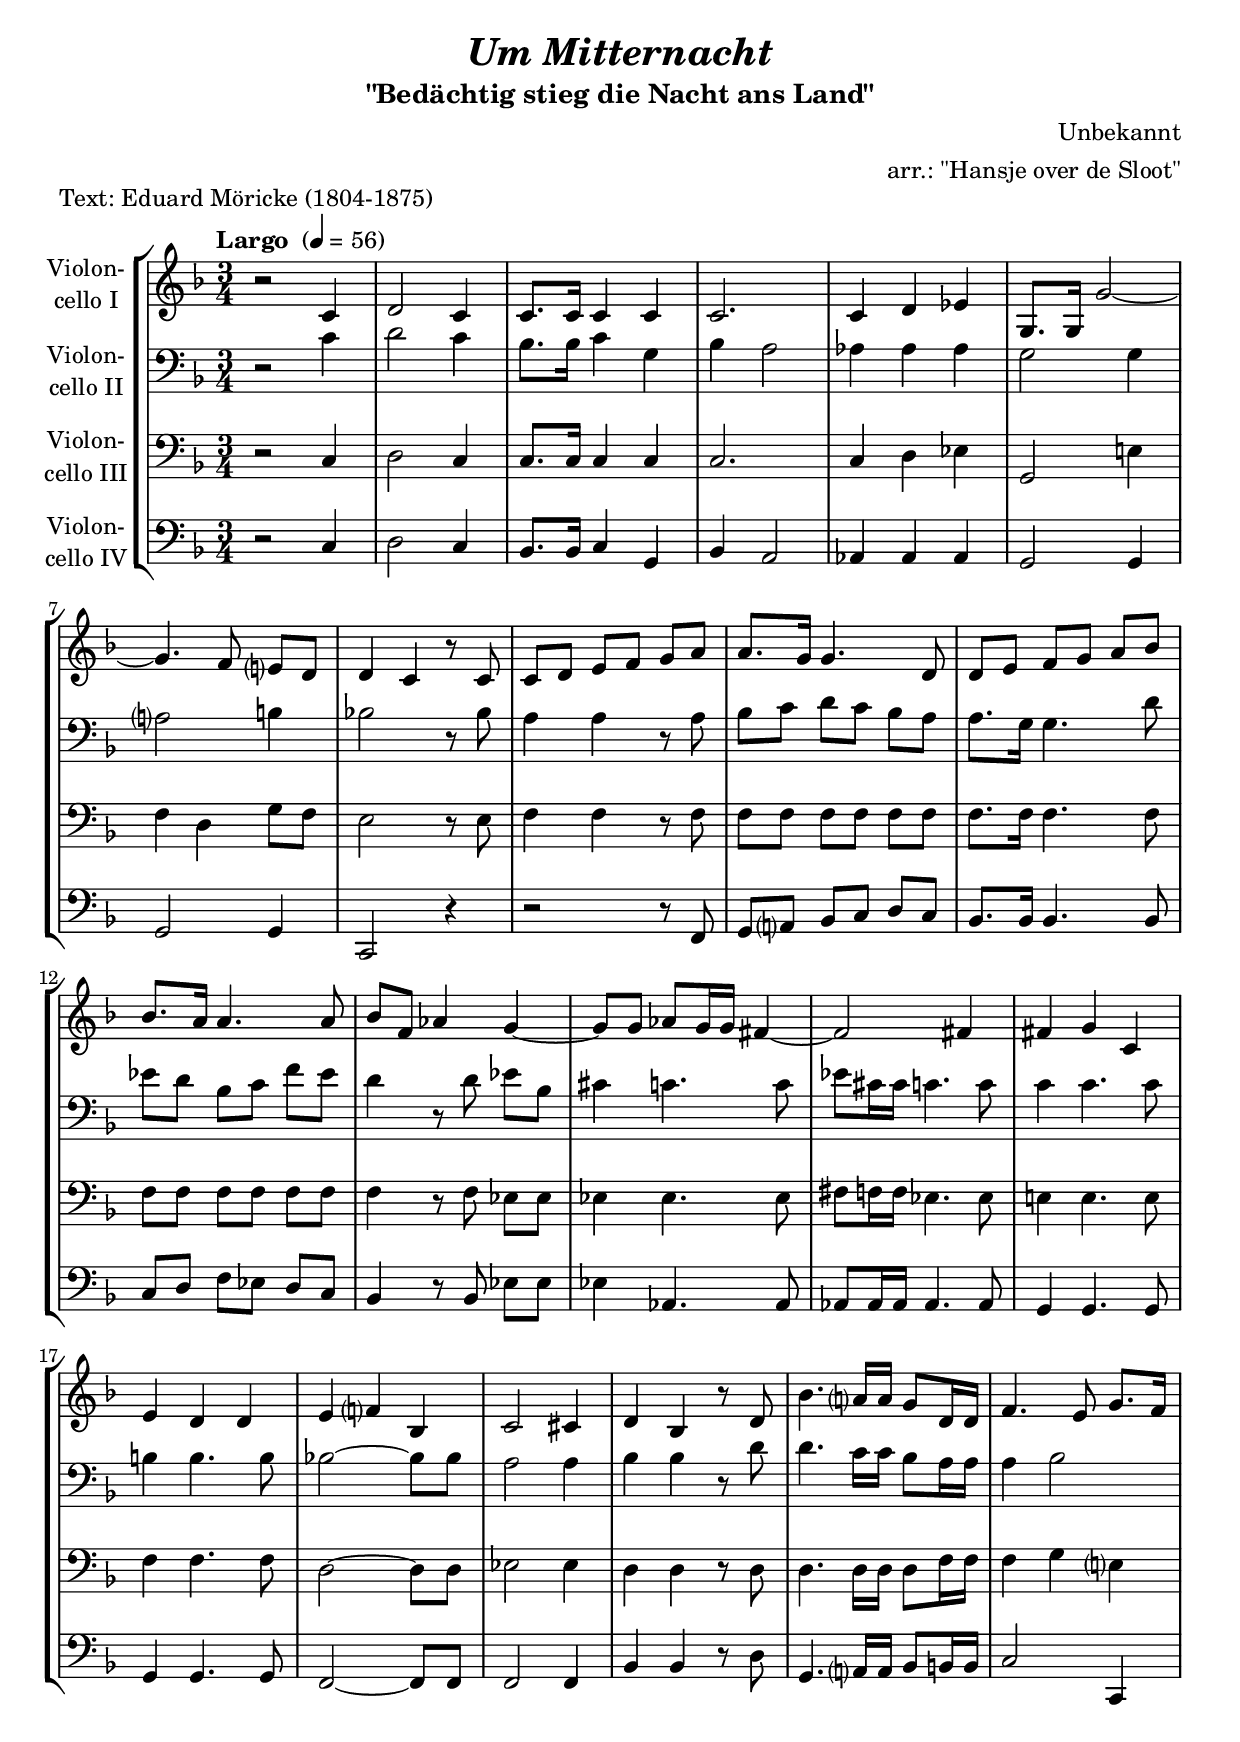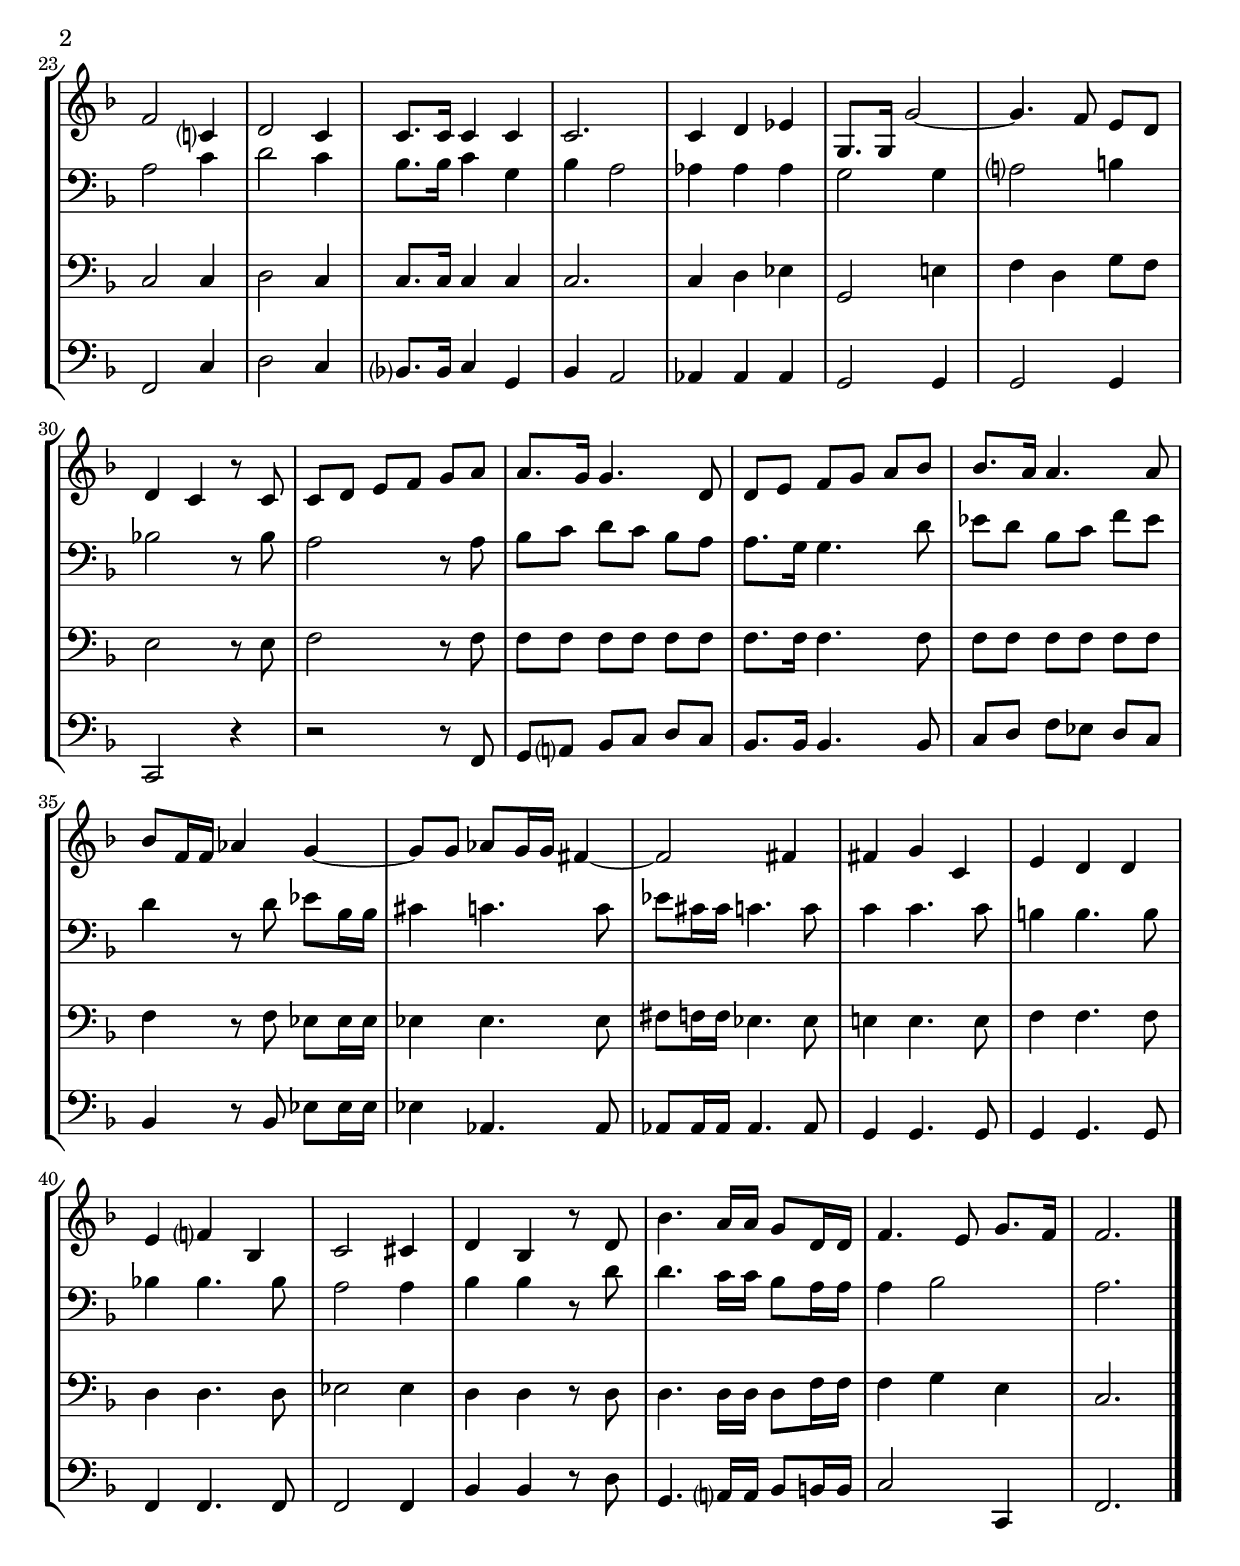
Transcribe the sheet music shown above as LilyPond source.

\version "2.18.2"
\include "deutsch.ly"
  
#(set-global-staff-size 20.75)

\header {
  title     = \markup \bold \italic "Um Mitternacht"
  subtitle  = "\"Bedächtig stieg die Nacht ans Land\""
  composer  = "Unbekannt"
  arranger  = "arr.: \"Hansje over de Sloot\""
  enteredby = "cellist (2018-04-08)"
  piece     = "Text: Eduard Möricke (1804-1875)"
}

voiceconsts = {
  \key f \major
  \time 3/4
  \clef "bass"
%  \numericTimeSignature
  \compressFullBarRests
  % Set default beaming for all staves
  \set Timing.beamExceptions = #'()
  \set Timing.baseMoment     = #(ly:make-moment 1 4)
  \set Timing.beatStructure  = #'(1 1 1)
  \tempo "Largo " 4=56
}

micl = "clarinet"
mifl = "flute"
miob = "oboe"
mifh = "french horn"
misx = "tenor sax"
mist = "string ensemble 1"
miba = "cello"

va = \relative c' {
  \voiceconsts
  \clef "treble"

  r2 c4
  d2 c4
  c8. c16 c4 c
  c2.
  c4 d es
  g,8. g16 g'2~

  g4. f8 e? d
  d4 c r8 c
  c d e f g a
  a8. g16 g4. d8

  d e f g a b
  b8. a16 a4. a8
  b f as4 g~
  g8 g as g16 g fis4~

  fis2 fis4
  fis g c,
  e d d
  e f? b,
  c2 cis4
  d b r8 d

  b'4. a?16 a g8 d16 d
  f4. e8 g8. f16
  f2 c?4
  d2 c4
  c8. c16 c4 c
  c2.

  c4 d es
  g,8. g16 g'2~
  g4. f8 e d
  d4 c r8 c
  c d e f g a

  a8. g16 g4. d8
  d e f g a b
  b8. a16 a4. a8

  b f16 f as4 g~
  g8 g as g16 g fis4~
  fis2 fis4
  fis g c,
  e d d

  e f? b,
  c2 cis4
  d b r8 d
  b'4. a16 a g8 d16 d
  f4. e8 g8. f16
  f2. \bar "|."
}

vb = \relative c' {
  \voiceconsts

  r2 c4
  d2 c4
  b8. b16 c4 g
  b a2
  as4 as as
  g2 g4
  a?2 h4
  b!2 r8 b
  a4 a r8 a

  b c d c b a
  a8. g16 g4. d'8
  es d b c f es

  d4 r8 d es b
  cis4 c4. c8
  es cis16 cis c4. c8
  c4 c4. c8
  h4 h4. h8

  b!2~ b8 b
  a2 a4
  b b r8 d
  d4. c16 c b8 a16 a
  a4 b2
  a c4

  d2 c4
  b8. b16 c4 g
  b a2
  as4 as as
  g2 g4
  a?2 h4

  b!2 r8 b
  a2 r8 a
  b c d c b a
  a8. g16 g4. d'8

  es d b c f es
  d4 r8 d es b16 b
  cis4 c4. c8

  es cis16 cis c4. c8
  c4 c4. c8
  h4 h4. h8
  b!4 b4. b8
  a2 a4

  b b r8 d
  d4. c16 c b8 a16 a
  a4 b2
  a2. \bar "|."
}

vc = \relative c {
  \voiceconsts

  r2 c4
  d2 c4
  c8. c16 c4 c
  c2.
  c4 d es
  g,2 e'!4

  f d g8 f
  e2 r8 e
  f4 f r8 f
  f f f f f f
  f8. f16 f4. f8
  f f f f f f
  f4 r8 f es es

  es4 es4. es8
  fis f16 f es4. es8
  e!4 e4. e8
  f4 f4. f8
  d2~ d8 d
  es2 es4
  d d r8 d
  d4. d16 d d8 f16 f
  f4 g e?

  c2 c4
  d2 c4
  c8. c16 c4 c
  c2.
  c4 d es
  g,2 e'!4
  f d g8 f

  e2 r8 e
  f2 r8 f
  f f f f f f
  f8. f16 f4. f8

  f f f f f f
  f4 r8 f es es16 es
  es4 es4. es8

  fis f16 f es4. es8
  e!4 e4. e8
  f4 f4. f8
  d4 d4. d8
  es2 es4

  d d r8 d
  d4. d16 d d8 f16 f
  f4 g e
  c2. \bar "|."
}

vd = \relative c {
  \voiceconsts

  r2 c4
  d2 c4
  b8. b16 c4 g
  b a2
  as4 as as
  g2 g4
  g2 g4
  c,2 r4
  r2 r8 f
  g a? b c d c

  b8. b16 b4. b8
  c d f es d c
  b4 r8 b es es
  es4 as,4. as8
  as as16 as as4. as8
  g4 g4. g8
  g4 g4. g8

  f2~ f8 f
  f2 f4
  b b r8 d
  g,4. a?16 a b8 h16 h
  c2 c,4
  f2 c'4
  d2 c4
  b?8. b16 c4 g
  b a2

  as4 as as
  g2 g4
  g2 g4
  c,2 r4
  r2 r8 f
  g a? b c d c
  b8. b16 b4. b8
  c d f es d c

  b4 r8 b es es16 es
  es4 as,4. as8
  as as16 as as4. as8
  g4 g4. g8
  g4 g4. g8
  f4 f4. f8
  f2 f4
  b b r8 d

  g,4. a?16 a b8 h16 h
  c2 c,4
  f2. \bar "|."
}


music = \new StaffGroup <<
      \new Staff {
	\set Staff.midiInstrument = \miba
	\set Staff.instrumentName = \markup \center-column { "Violon-" "cello I" }
	\transpose f f { \va }
      }

      \new Staff {
	\set Staff.midiInstrument = \miba
	\set Staff.instrumentName = \markup \center-column { "Violon-" "cello II" }
	\transpose f f { \vb }
      }

      \new Staff {
	\set Staff.midiInstrument = \miba
	\set Staff.instrumentName = \markup \center-column { "Violon-" "cello III" }
	\transpose f f { \vc }
      }

      \new Staff {
	\set Staff.midiInstrument = \miba
	\set Staff.instrumentName = \markup \center-column { "Violon-" "cello IV" }
	\transpose f f { \vd }
      }
>>

\book {
  \score {
    \music
    \layout {}
  }

  \score {
    \unfoldRepeats \music

    \midi {
      \context {
        \Score
      }
    }
  }
}
